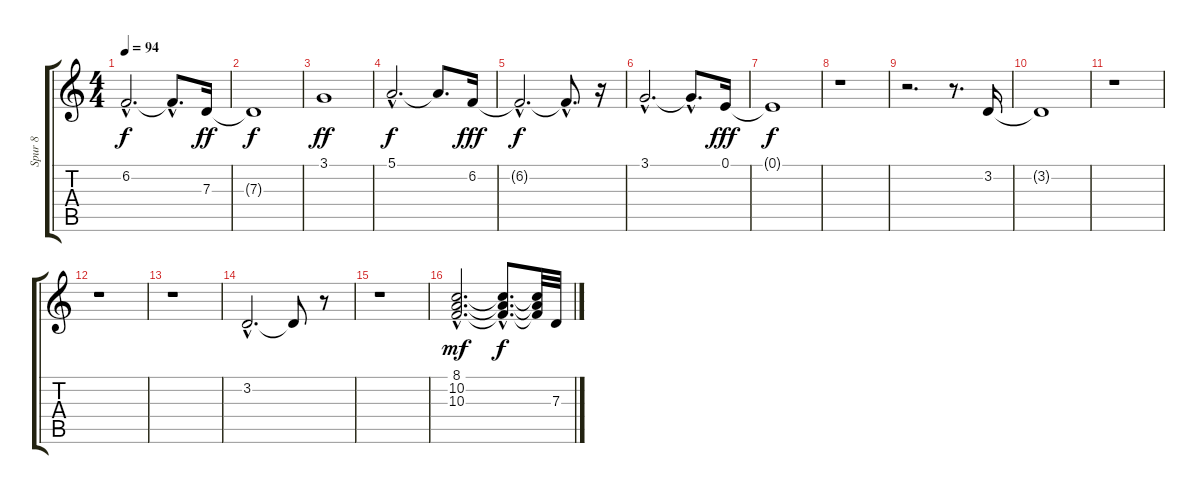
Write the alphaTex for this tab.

\track ("Spur 8" "Spur 8") {instrument acousticgrandpiano}
\staff {score tabs}
\tuning (E4 B3 G3 D3 A2 E2) {hide}
\ts (4 4)
\tempo 94
\clef g2
\ks c
6.2{hac t}.2{d dy f} 6.2{hac t}.8{d} 7.3.16{dy ff} |
7.3{t}.1{dy f} |
3.1.1{dy ff} |
5.1{hac}.2{d dy f} 5.1{t}.8{d} 6.2.16{dy fff} |
6.2{hac t}.2{d dy f} 6.2{hac t}.8{d} r.16 |
3.1{hac}.2{d} 3.1{hac t}.8{d} 0.1.16{dy fff} |
0.1{t}.1{dy f} |
r.1 |
r.2{d} r.8{d} 3.2.16 |
3.2{t}.1 |
r.1 |
r.1 |
r.1 |
3.2{hac}.2{d} 3.2{t}.8 r.8 |
r.1 |
(8.1{hac} 10.2{hac} 10.3{hac}).2{d dy mf balance 8 instrument choiraahs} (8.1{hac t} 10.2{hac t} 10.3{hac t}).8{d dy f} (8.1{t} 10.2{t} 10.3{t}).32 7.3.32{balance 11}
